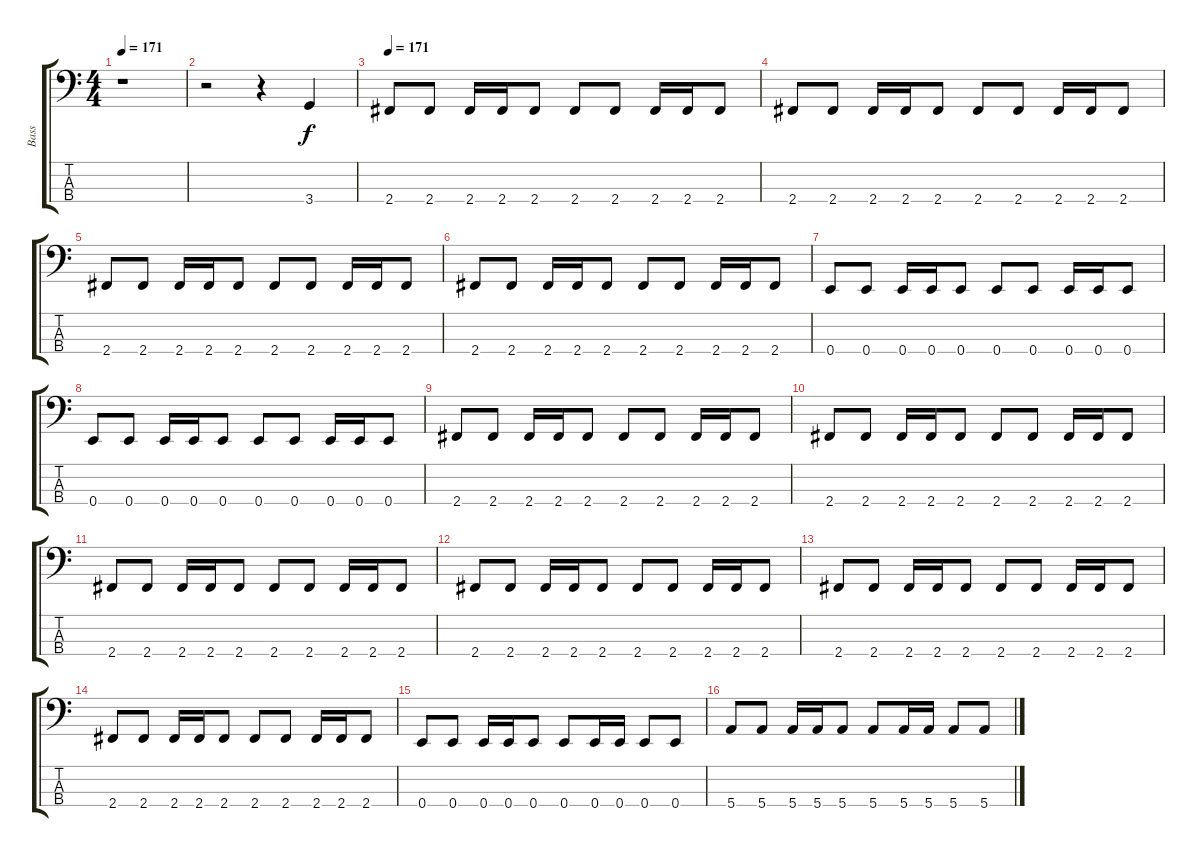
\track ("Bass" "Bass") {instrument electricbasspick}
\staff {score tabs}
\tuning (G2 D2 A1 E1) {hide}
\ts (4 4)
\tempo 171
\tempo 167
\tempo 171
\clef f4
\ks c
r.1{dy f instrument electricbasspick} |
r.2 r.4 3.4.4 |
\tempo 171
2.4.8 2.4.8 2.4.16 2.4.16 2.4.8 2.4.8 2.4.8 2.4.16 2.4.16 2.4.8 |
2.4.8 2.4.8 2.4.16 2.4.16 2.4.8 2.4.8 2.4.8 2.4.16 2.4.16 2.4.8 |
2.4.8 2.4.8 2.4.16 2.4.16 2.4.8 2.4.8 2.4.8 2.4.16 2.4.16 2.4.8 |
2.4.8 2.4.8 2.4.16 2.4.16 2.4.8 2.4.8 2.4.8 2.4.16 2.4.16 2.4.8 |
0.4.8 0.4.8 0.4.16 0.4.16 0.4.8 0.4.8 0.4.8 0.4.16 0.4.16 0.4.8 |
0.4.8 0.4.8 0.4.16 0.4.16 0.4.8 0.4.8 0.4.8 0.4.16 0.4.16 0.4.8 |
2.4.8 2.4.8 2.4.16 2.4.16 2.4.8 2.4.8 2.4.8 2.4.16 2.4.16 2.4.8 |
2.4.8 2.4.8 2.4.16 2.4.16 2.4.8 2.4.8 2.4.8 2.4.16 2.4.16 2.4.8 |
2.4.8 2.4.8 2.4.16 2.4.16 2.4.8 2.4.8 2.4.8 2.4.16 2.4.16 2.4.8 |
2.4.8 2.4.8 2.4.16 2.4.16 2.4.8 2.4.8 2.4.8 2.4.16 2.4.16 2.4.8 |
2.4.8 2.4.8 2.4.16 2.4.16 2.4.8 2.4.8 2.4.8 2.4.16 2.4.16 2.4.8 |
2.4.8 2.4.8 2.4.16 2.4.16 2.4.8 2.4.8 2.4.8 2.4.16 2.4.16 2.4.8 |
0.4.8 0.4.8 0.4.16 0.4.16 0.4.8 0.4.8 0.4.16 0.4.16 0.4.8 0.4.8 |
5.4.8 5.4.8 5.4.16 5.4.16 5.4.8 5.4.8 5.4.16 5.4.16 5.4.8 5.4.8
